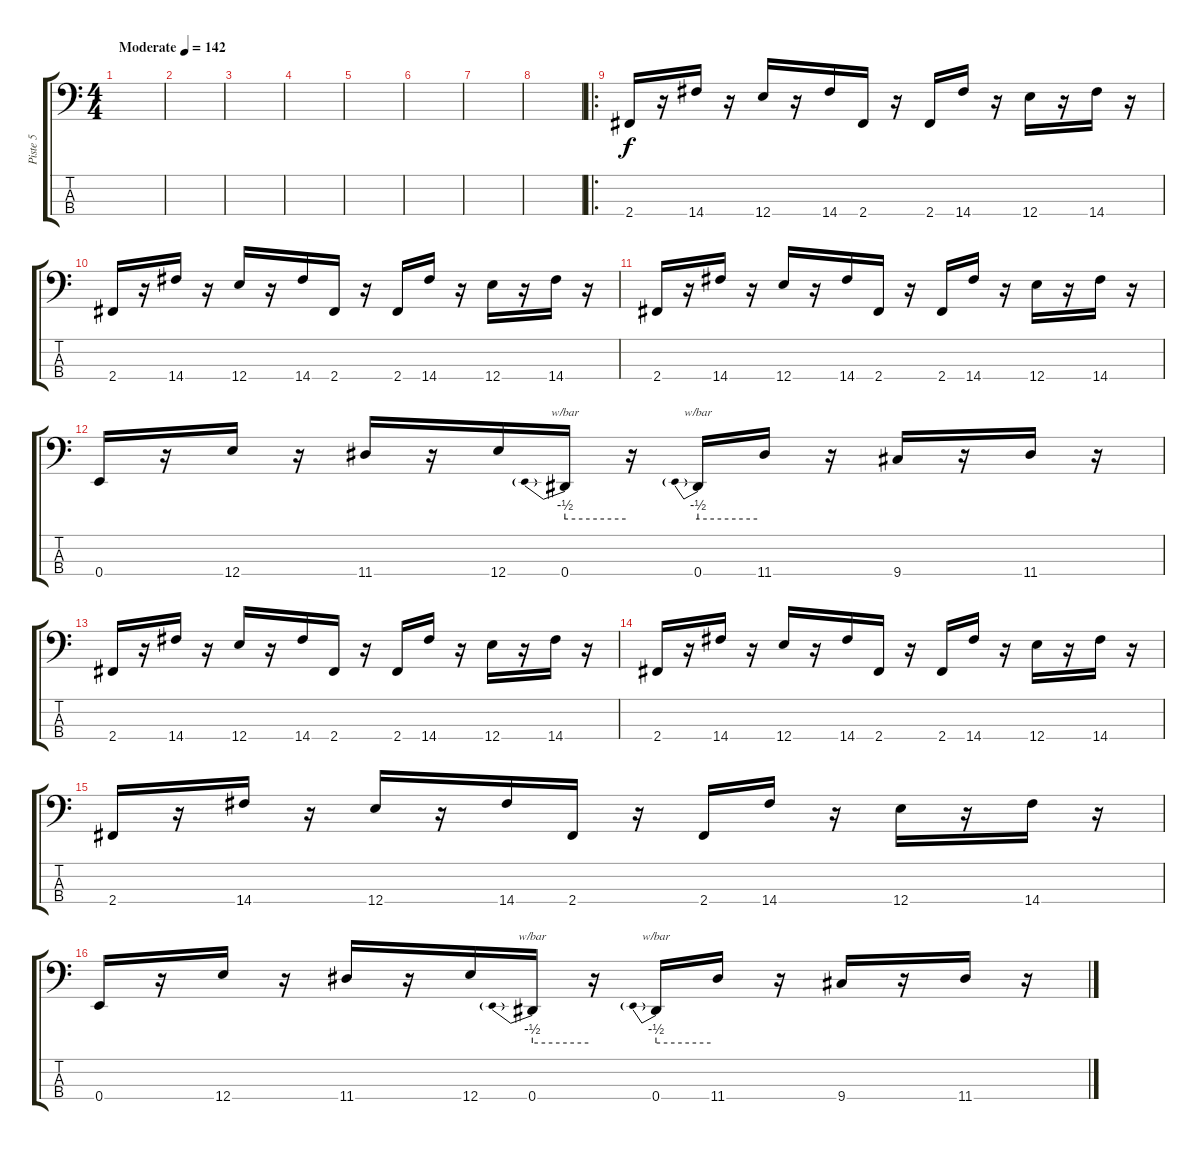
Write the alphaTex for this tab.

\track ("Piste 5" "Piste 5") {instrument slapbass2}
\staff {score tabs}
\tuning (G2 D2 A1 E1) {hide}
\ts (4 4)
\tempo (142 "Moderate")
\clef f4
\ks c
|
|
|
|
|
|
|
|
\ro
2.4.16 r.16 14.4.16 r.16 12.4.16 r.16 14.4.16 2.4.16 r.16 2.4.16 14.4.16 r.16 12.4.16 r.16 14.4.16 r.16 |
2.4.16 r.16 14.4.16 r.16 12.4.16 r.16 14.4.16 2.4.16 r.16 2.4.16 14.4.16 r.16 12.4.16 r.16 14.4.16 r.16 |
2.4.16 r.16 14.4.16 r.16 12.4.16 r.16 14.4.16 2.4.16 r.16 2.4.16 14.4.16 r.16 12.4.16 r.16 14.4.16 r.16 |
0.4.16 r.16 12.4.16 r.16 11.4.16 r.16 12.4.16 0.4.16{tbe (predive default 0 -2 60 -2)} r.16 0.4.16{tbe (predive default 0 -2 60 -2)} 11.4.16 r.16 9.4.16 r.16 11.4.16 r.16 |
2.4.16 r.16 14.4.16 r.16 12.4.16 r.16 14.4.16 2.4.16 r.16 2.4.16 14.4.16 r.16 12.4.16 r.16 14.4.16 r.16 |
2.4.16 r.16 14.4.16 r.16 12.4.16 r.16 14.4.16 2.4.16 r.16 2.4.16 14.4.16 r.16 12.4.16 r.16 14.4.16 r.16 |
2.4.16 r.16 14.4.16 r.16 12.4.16 r.16 14.4.16 2.4.16 r.16 2.4.16 14.4.16 r.16 12.4.16 r.16 14.4.16 r.16 |
0.4.16 r.16 12.4.16 r.16 11.4.16 r.16 12.4.16 0.4.16{tbe (predive default 0 -2 60 -2)} r.16 0.4.16{tbe (predive default 0 -2 60 -2)} 11.4.16 r.16 9.4.16 r.16 11.4.16 r.16
